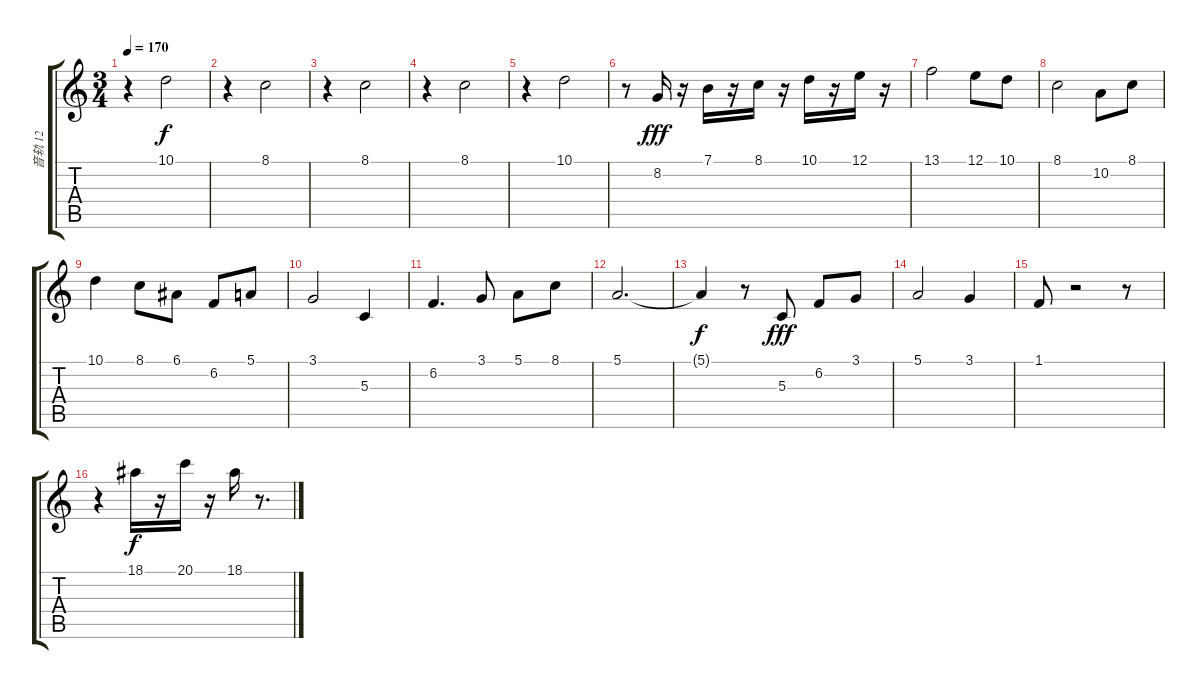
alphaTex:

\track ("音轨 12" "音轨 12") {instrument oboe}
\staff {score tabs}
\tuning (E4 B3 G3 D3 A2 E2) {hide}
\ts (3 4)
\tempo 170
\clef g2
\ks c
r.4{dy f} 10.1.2 |
r.4 8.1.2 |
r.4 8.1.2 |
r.4 8.1.2 |
r.4 10.1.2 |
r.8 8.2.16{dy fff} r.16 7.1.16 r.16 8.1.16 r.16 10.1.16 r.16 12.1.16 r.16 |
13.1.2 12.1.8 10.1.8 |
8.1.2 10.2.8 8.1.8 |
10.1.4 8.1.8 6.1.8 6.2.8 5.1.8 |
3.1.2 5.3.4 |
6.2.4{d} 3.1.8 5.1.8 8.1.8 |
5.1.2{d} |
5.1{t}.4{dy f} r.8 5.3.8{dy fff} 6.2.8 3.1.8 |
5.1.2 3.1.4 |
1.1.8 r.2 r.8 |
r.4 18.1.16{dy f} r.16 20.1.16 r.16 18.1.16 r.8{d}
